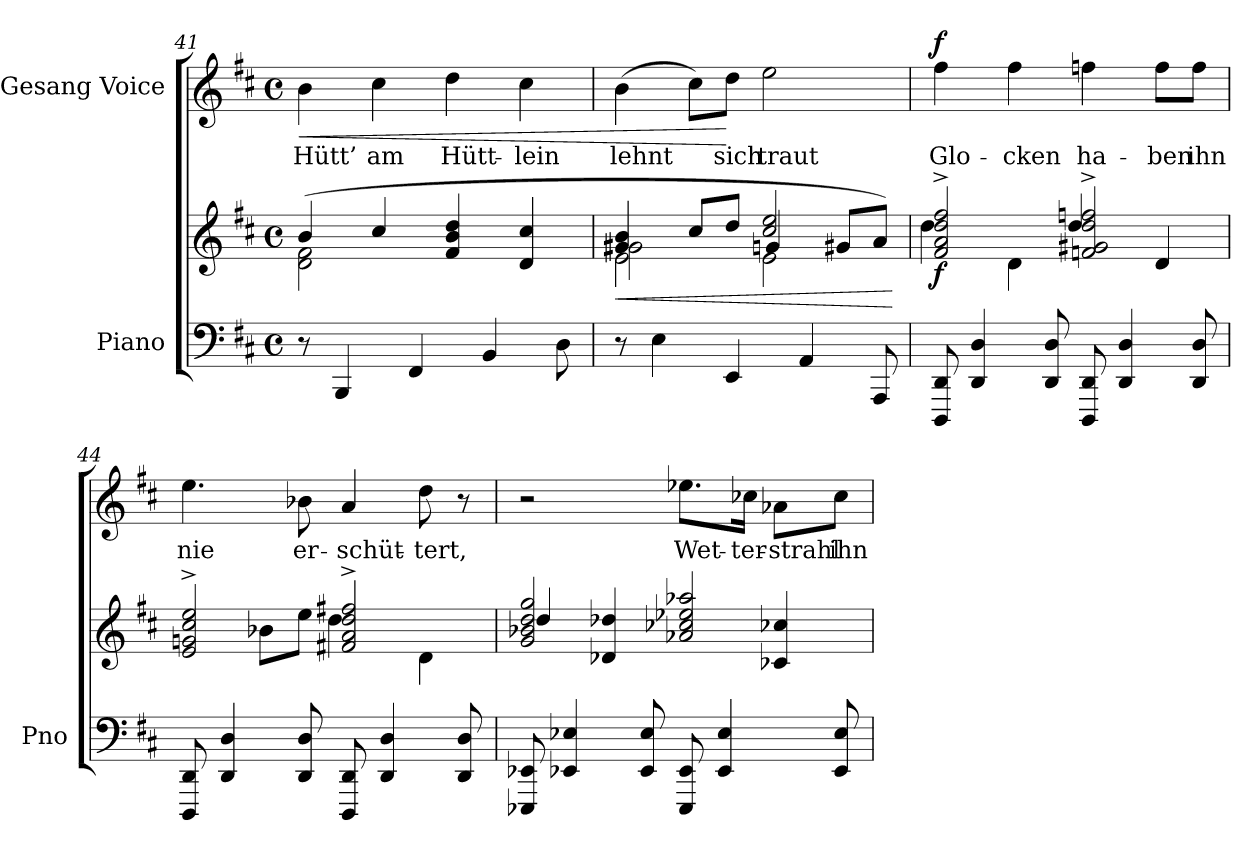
**kern	**kern	**dynam	**kern	**text	**dynam
*part2	*part2	*part2	*part1	*part1	*part1
*staff3	*staff2	*staff2/3	*staff1	*staff1	*staff1
*I"Piano	*	*	*I"Gesang Voice	*	*
*I'Pno	*	*	*	*	*
*clefF4	*clefG2	*	*clefG2	*	*
*k[f#c#]	*k[f#c#]	*	*k[f#c#]	*	*
*M4/4	*M4/4	*	*M4/4	*	*
*met(c)	*met(c)	*	*met(c)	*	*
=41	=41	=41	=41	=41	=41
*	*^	*	*	*	*
!	!	!	!	!	!LO:LY:b	!LO:HP:b
8r	4b/	(>2d\ 2f#\	.	4b\	Hütt’	<
4BBB/	.	.	.	.	.	.
!	!	!	!	!	!LO:LY:b	!
.	4cc#/	.	.	4cc#\	am	.
4FF#/	.	.	.	.	.	.
!	!	!	!	!	!LO:LY:b	!
.	4f#/ 4b/ 4dd/	2ryy	.	4dd\	Hütt-	.
4BB/	.	.	.	.	.	.
!	!	!	!	!	!LO:LY:b	!
.	4d/ 4cc#/	.	.	4cc#\	-lein	.
8D\	.	.	.	.	.	.
*	*v	*v	*	*	*	*
=42	=42	=42	=42	=42	=42
!	!	!LO:HP:b	!	!LO:LY:b	!
*	*^	*	*	*	*
*	*	*^	*	*	*	*
8r	4g#X/ 4b/	2g#\	2e\	<	(>4b\	lehnt	.
4E\	.	.	.	.	.	.	.
.	8cc#/L	.	.	.	8cc#\L)	.	.
!	!	!	!	!	!	!LO:LY:b	!
4EE/	8dd/J	.	.	.	8dd\J	sich	[
!	!	!	!	!	!	!LO:LY:b	!
.	2cc#/ 2ee/	4gn/	2e\	.	2ee\	traut	.
4AA/	.	.	.	.	.	.	.
.	.	8g#X/L	.	.	.	.	.
8AAA/	.	8a/J)	.	.	.	.	.
*	*v	*v	*v	*	*	*	*
.	.	[	.	.	.
!!LO:PB:g=z
=43	=43	=43	=43	=43	=43
*	*^	*	*	*	*
!	!	!	!LO:DY:b	!	!LO:LY:b	!LO:DY:a
8DDD/ 8DD/	2f#/^ 2a/^ 2dd/^ 2ff#/^	4dd\	f	4ff#\	Glo-	f
4DD/ 4D/	.	.	.	.	.	.
!	!	!	!	!	!LO:LY:b	!
.	.	4d\	.	4ff#\	-cken	.
8DD/ 8D/	.	.	.	.	.	.
!	!	!	!	!	!LO:LY:b	!
8DDD/ 8DD/	2fn/^ 2g#X/^ 2dd/^ 2ffn/^	4dd/	.	4ffn\	ha-	.
4DD/ 4D/	.	.	.	.	.	.
!	!	!	!	!	!LO:LY:b	!
.	.	4d/	.	8ff\L	-ben	.
!	!	!	!	!	!LO:LY:b	!
8DD/ 8D/	.	.	.	8ff\J	ihn	.
=44	=44	=44	=44	=44	=44	=44
!	!	!	!	!	!LO:LY:b	!
8DDD/ 8DD/	2e/^ 2gn/^ 2cc#/^ 2ee/^	4ryy	.	4.ee\	nie	.
4DD/ 4D/	.	.	.	.	.	.
.	.	8b-X\L	.	.	.	.
!	!	!	!	!	!LO:LY:b	!
8DD/ 8D/	.	8ee\J	.	8b-X\	er-	.
!	!	!	!	!	!LO:LY:b	!
8DDD/ 8DD/	2f#X/^ 2a/^ 2dd/^ 2ff#X/^	4dd\	.	4a/	-schüt-	.
4DD/ 4D/	.	.	.	.	.	.
!	!	!	!	!	!LO:LY:b	!
.	.	4d\	.	8dd\	-tert,	.
8DD/ 8D/	.	.	.	8r	.	.
=45	=45	=45	=45	=45	=45	=45
8EEE-X/ 8EE-X/	2g/ 2b-X/ 2dd/ 2gg/	4dd/	.	2r	.	.
4EE-X/ 4E-X/	.	.	.	.	.	.
.	.	4d-X/ 4dd-X/	.	.	.	.
8EE-/ 8E-/	.	.	.	.	.	.
!	!	!	!	!	!LO:LY:b	!
8EEE-/ 8EE-/	2a-X/ 2cc-X/ 2ee-X/ 2aa-X/	4ryy	.	8.ee-X\L	Wet-	.
4EE-/ 4E-/	.	.	.	.	.	.
!	!	!	!	!	!LO:LY:b	!
.	.	.	.	16cc-X\Jk	-ter-	.
!	!	!	!	!	!LO:LY:b	!
.	.	4c-X/ 4cc-X/	.	8a-X\L	-strahl	.
!	!	!	!	!	!LO:LY:b	!
8EE-/ 8E-/	.	.	.	8cc-\J	ihn	.
*	*v	*v	*	*	*	*
=	=	=	=	=	=
*-	*-	*-	*-	*-	*-
